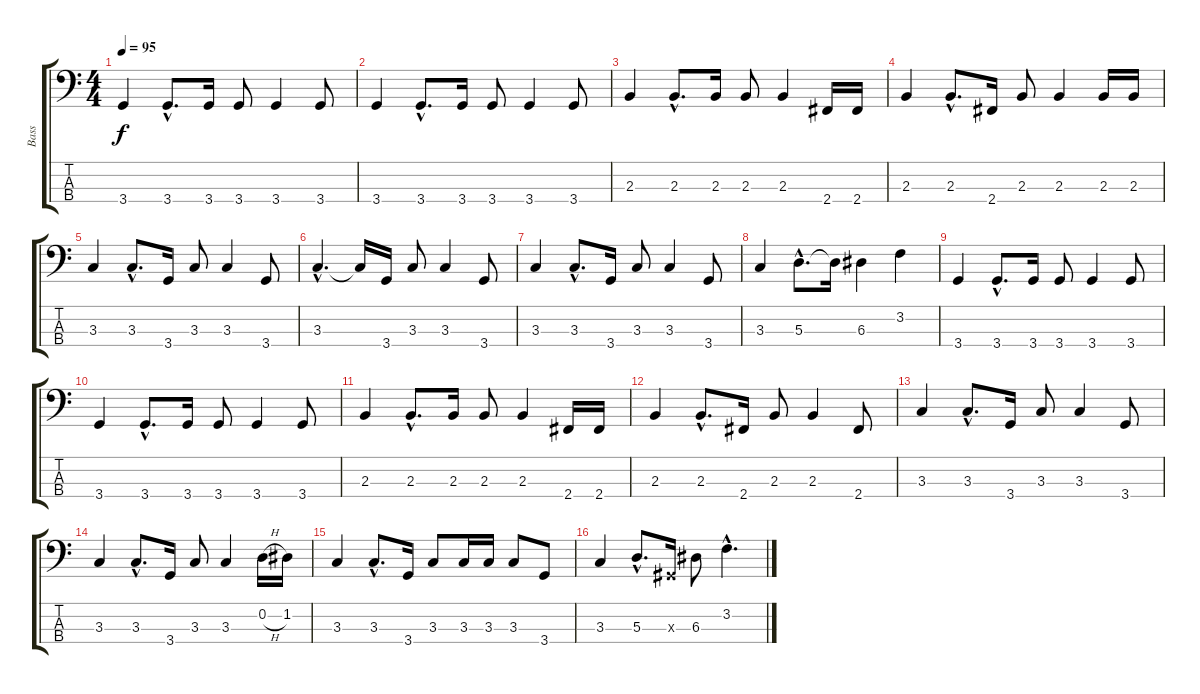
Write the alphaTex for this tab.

\track ("Bass" "Bass") {instrument electricbassfinger}
\staff {score tabs}
\tuning (G2 D2 A1 E1) {hide}
\ts (4 4)
\tempo 95
\clef f4
\ks c
3.4.4{dy f} 3.4{hac}.8{d} 3.4.16 3.4.8 3.4.4 3.4.8 |
3.4.4 3.4{hac}.8{d} 3.4.16 3.4.8 3.4.4 3.4.8 |
2.3.4 2.3{hac}.8{d} 2.3.16 2.3.8 2.3.4 2.4.16 2.4.16 |
2.3.4 2.3{hac}.8{d} 2.4.16 2.3.8 2.3.4 2.3.16 2.3.16 |
3.3.4 3.3{hac}.8{d} 3.4.16 3.3.8 3.3.4 3.4.8 |
3.3{hac}.4{d} 3.3{t}.16 3.4.16 3.3.8 3.3.4 3.4.8 |
3.3.4 3.3{hac}.8{d} 3.4.16 3.3.8 3.3.4 3.4.8 |
3.3.4 5.3{hac}.8{d} 5.3{t}.16 6.3.4 3.2.4 |
3.4.4 3.4{hac}.8{d} 3.4.16 3.4.8 3.4.4 3.4.8 |
3.4.4 3.4{hac}.8{d} 3.4.16 3.4.8 3.4.4 3.4.8 |
2.3.4 2.3{hac}.8{d} 2.3.16 2.3.8 2.3.4 2.4.16 2.4.16 |
2.3.4 2.3{hac}.8{d} 2.4.16 2.3.8 2.3.4 2.4.8 |
3.3.4 3.3{hac}.8{d} 3.4.16 3.3.8 3.3.4 3.4.8 |
3.3.4 3.3{hac}.8{d} 3.4.16 3.3.8 3.3.4 0.2{h}.16 1.2.16 |
3.3.4 3.3{hac}.8{d} 3.4.16 3.3.8 3.3.16 3.3.16 3.3.8 3.4.8 |
3.3.4 5.3{hac}.8{d} -1.3{x}.16 6.3.8 3.2{hac}.4{d}
